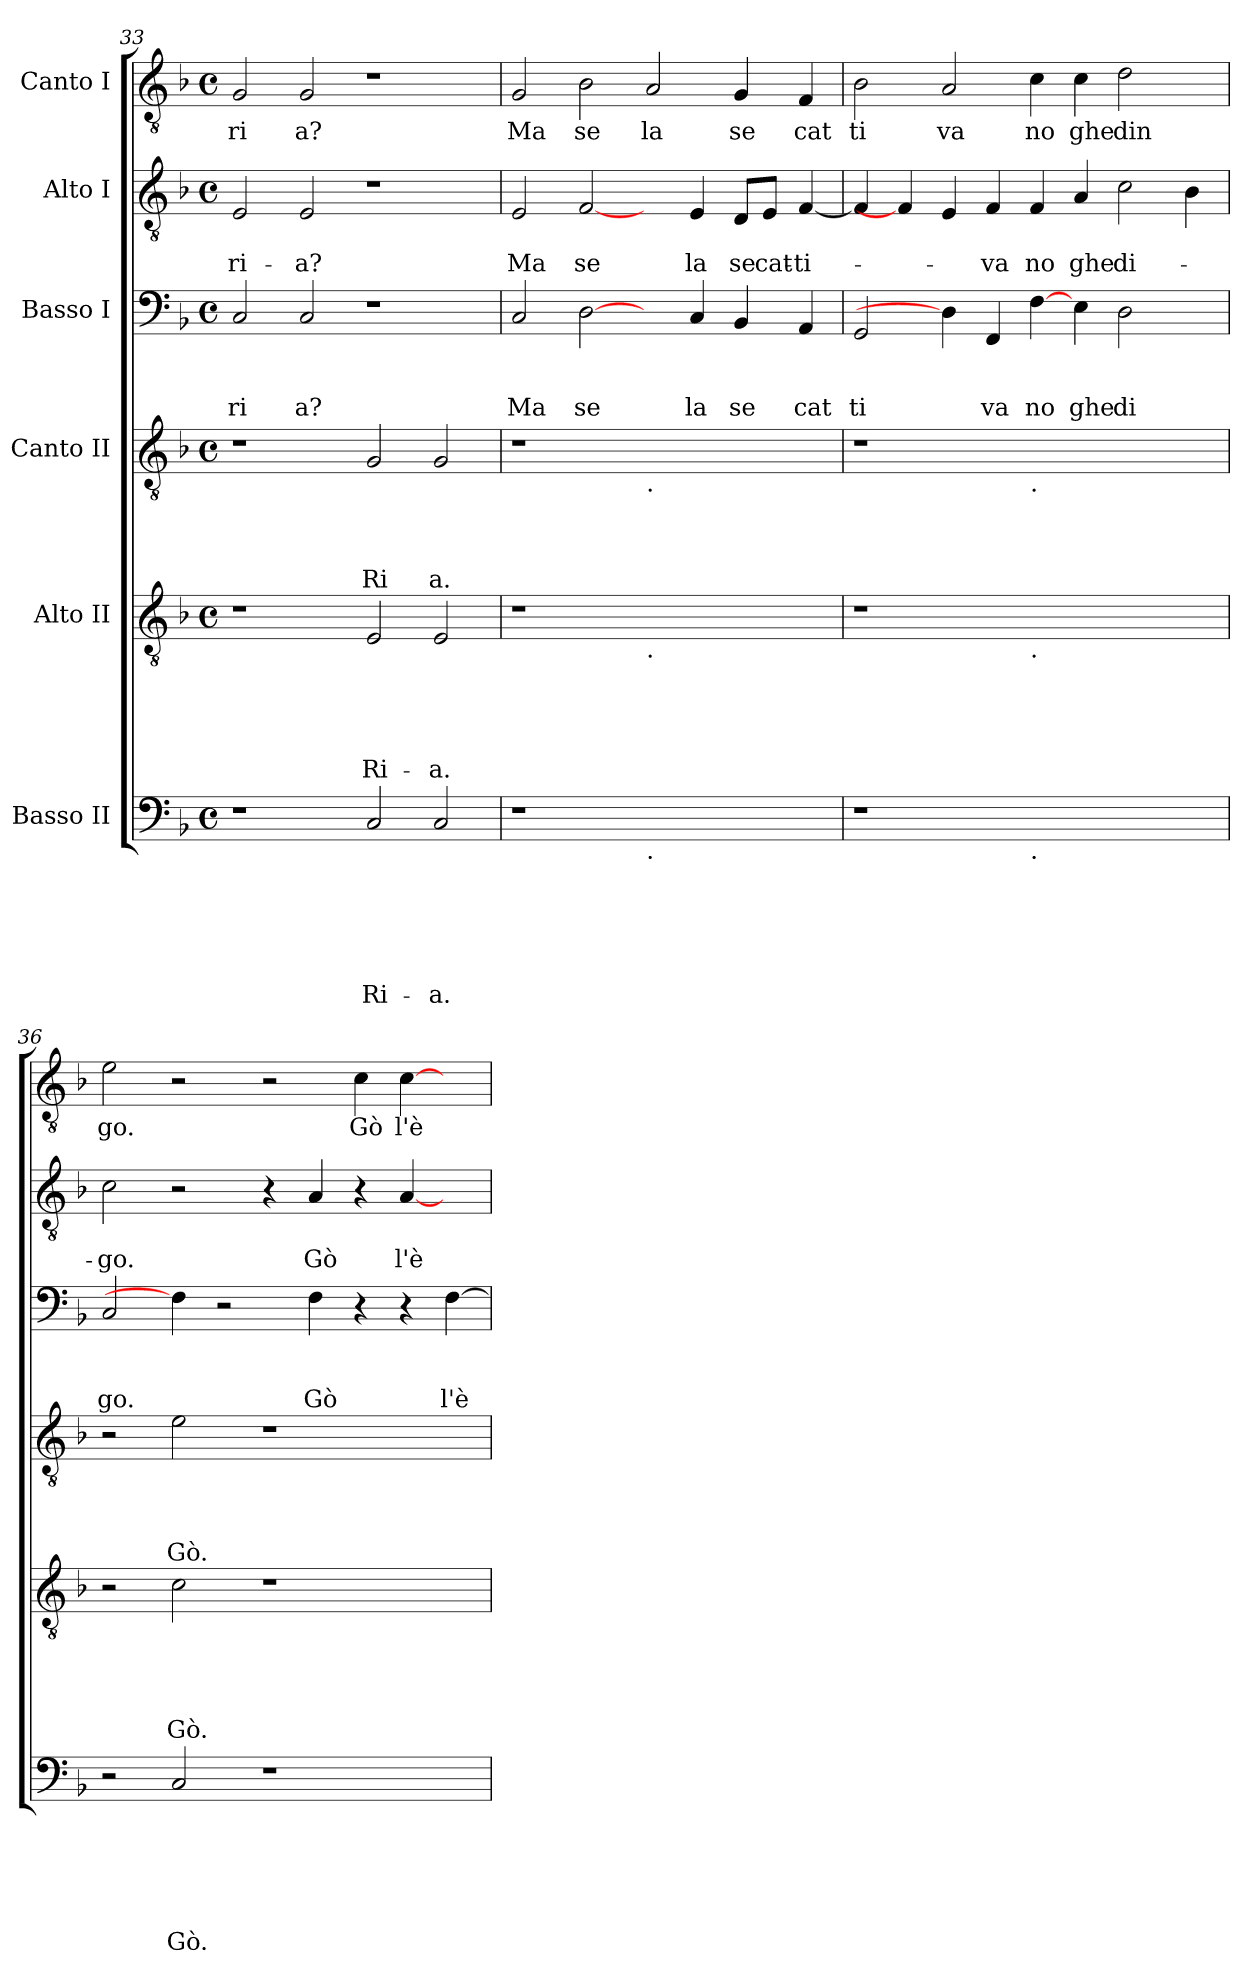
**kern	**text	**text	**text	**text	**text	**text	**kern	**text	**text	**text	**text	**text	**kern	**text	**text	**text	**text	**kern	**text	**text	**text	**kern	**text	**text	**kern	**text
*part6	*part6	*part6	*part6	*part6	*part6	*part6	*part5	*part5	*part5	*part5	*part5	*part5	*part4	*part4	*part4	*part4	*part4	*part3	*part3	*part3	*part3	*part2	*part2	*part2	*part1	*part1
*staff6	*staff6	*staff6	*staff6	*staff6	*staff6	*staff6	*staff5	*staff5	*staff5	*staff5	*staff5	*staff5	*staff4	*staff4	*staff4	*staff4	*staff4	*staff3	*staff3	*staff3	*staff3	*staff2	*staff2	*staff2	*staff1	*staff1
*I"Basso II	*	*	*	*	*	*	*I"Alto II	*	*	*	*	*	*I"Canto II	*	*	*	*	*I"Basso I	*	*	*	*I"Alto I	*	*	*I"Canto I	*
!!LO:LB:g=z
*clefF4	*	*	*	*	*	*	*clefGv2	*	*	*	*	*	*clefGv2	*	*	*	*	*clefF4	*	*	*	*clefGv2	*	*	*clefGv2	*
*k[b-]	*	*	*	*	*	*	*k[b-]	*	*	*	*	*	*k[b-]	*	*	*	*	*k[b-]	*	*	*	*k[b-]	*	*	*k[b-]	*
*F:	*	*	*	*	*	*	*F:	*	*	*	*	*	*F:	*	*	*	*	*F:	*	*	*	*F:	*	*	*F:	*
*M4/4	*	*	*	*	*	*	*M4/4	*	*	*	*	*	*M4/4	*	*	*	*	*M4/4	*	*	*	*M4/4	*	*	*M4/4	*
*met(c)	*	*	*	*	*	*	*met(c)	*	*	*	*	*	*met(c)	*	*	*	*	*met(c)	*	*	*	*met(c)	*	*	*met(c)	*
=33	=33	=33	=33	=33	=33	=33	=33	=33	=33	=33	=33	=33	=33	=33	=33	=33	=33	=33	=33	=33	=33	=33	=33	=33	=33	=33
!	!	!	!	!	!	!	!	!	!	!	!	!	!	!	!	!	!	!	!	!	!LO:LY:b	!	!	!LO:LY:b	!	!LO:LY:b
1r	.	.	.	.	.	.	1r	.	.	.	.	.	1r	.	.	.	.	2C/	.	.	-ri	2E/	.	-ri-	2G/	ri
!	!	!	!	!	!	!	!	!	!	!	!	!	!	!	!	!	!	!	!	!	!LO:LY:b	!	!	!LO:LY:b	!	!LO:LY:b
.	.	.	.	.	.	.	.	.	.	.	.	.	.	.	.	.	.	2C/	.	.	a?	2E/	.	-a?	2G/	a?
!	!	!	!	!	!	!LO:LY:b	!	!	!	!	!	!LO:LY:b	!	!	!	!	!LO:LY:b	!	!	!	!	!	!	!	!	!
2C/	.	.	.	.	.	Ri-	2E/	.	.	.	.	Ri-	2G/	.	.	.	Ri	1r	.	.	.	1r	.	.	1r	.
!	!	!	!	!	!	!LO:LY:b	!	!	!	!	!	!LO:LY:b	!	!	!	!	!LO:LY:b	!	!	!	!	!	!	!	!	!
2C/	.	.	.	.	.	-a.	2E/	.	.	.	.	-a.	2G/	.	.	.	a.	.	.	.	.	.	.	.	.	.
=34	=34	=34	=34	=34	=34	=34	=34	=34	=34	=34	=34	=34	=34	=34	=34	=34	=34	=34	=34	=34	=34	=34	=34	=34	=34	=34
!	!	!	!	!	!	!	!	!	!	!	!	!	!	!	!	!	!	!	!	!	!LO:LY:b	!	!	!LO:LY:b	!	!LO:LY:b
1r	.	.	.	.	.	.	1r	.	.	.	.	.	1r	.	.	.	.	2C/	.	.	Ma	2E/	.	Ma	2G/	Ma
!	!	!	!	!	!	!	!	!	!	!	!	!	!	!	!	!	!	!	!	!	!LO:LY:b	!	!	!LO:LY:b	!	!LO:LY:b
.	.	.	.	.	.	.	.	.	.	.	.	.	.	.	.	.	.	[2D\	.	.	se	[2F/	.	se	2B-\	se
!	!	!	!	!	!	!	!	!	!	!	!	!	!LO:TX:b:t=.	!	!	!	!	!	!	!	!	!	!	!	!	!
!	!	!	!	!	!	!	!LO:TX:b:t=.	!	!	!	!	!	!	!	!	!	!	!	!	!	!	!	!	!	!	!
!LO:TX:b:t=.	!	!	!	!	!	!	!	!	!	!	!	!	!	!	!	!	!	!	!	!	!	!	!	!	!	!
!	!	!	!	!	!	!	!	!	!	!	!	!	!	!	!	!	!	!	!	!	!	!	!	!	!	!LO:LY:b
1ryy	.	.	.	.	.	.	1ryy	.	.	.	.	.	1ryy	.	.	.	.	4ryy	.	.	.	4ryy	.	.	2A/	la
!	!	!	!	!	!	!	!	!	!	!	!	!	!	!	!	!	!	!	!	!	!LO:LY:b	!	!	!LO:LY:b	!	!
.	.	.	.	.	.	.	.	.	.	.	.	.	.	.	.	.	.	4C/	.	.	la	4E/	.	la	.	.
!	!	!	!	!	!	!	!	!	!	!	!	!	!	!	!	!	!	!	!	!	!LO:LY:b	!	!	!LO:LY:b	!	!LO:LY:b
.	.	.	.	.	.	.	.	.	.	.	.	.	.	.	.	.	.	4BB-/	.	.	se	8D/L	.	se	4G/	se
!	!	!	!	!	!	!	!	!	!	!	!	!	!	!	!	!	!	!	!	!	!	!	!	!LO:LY:b	!	!
.	.	.	.	.	.	.	.	.	.	.	.	.	.	.	.	.	.	.	.	.	.	8E/J	.	cat-	.	.
!	!	!	!	!	!	!	!	!	!	!	!	!	!	!	!	!	!	!	!	!	!LO:LY:b	!	!	!LO:LY:b	!	!LO:LY:b
.	.	.	.	.	.	.	.	.	.	.	.	.	.	.	.	.	.	4AA/	.	.	cat	[<4F/	.	-ti-	4F/	cat
=35	=35	=35	=35	=35	=35	=35	=35	=35	=35	=35	=35	=35	=35	=35	=35	=35	=35	=35	=35	=35	=35	=35	=35	=35	=35	=35
!	!	!	!	!	!	!	!	!	!	!	!	!	!	!	!	!	!	!	!	!	!LO:LY:b	!	!	!	!	!LO:LY:b
1r	.	.	.	.	.	.	1r	.	.	.	.	.	1r	.	.	.	.	2GG/	.	.	ti	4F/]	.	.	2B-\	ti
.	.	.	.	.	.	.	.	.	.	.	.	.	.	.	.	.	.	.	.	.	.	4F/]	.	.	.	.
!	!	!	!	!	!	!	!	!	!	!	!	!	!	!	!	!	!	!	!	!	!	!	!	!	!	!LO:LY:b
.	.	.	.	.	.	.	.	.	.	.	.	.	.	.	.	.	.	4D\]	.	.	.	4E/	.	.	2A/	va
!	!	!	!	!	!	!	!	!	!	!	!	!	!	!	!	!	!	!	!	!	!LO:LY:b	!	!	!LO:LY:b	!	!
.	.	.	.	.	.	.	.	.	.	.	.	.	.	.	.	.	.	4FF/	.	.	va	4F/	.	-va	.	.
!	!	!	!	!	!	!	!	!	!	!	!	!	!LO:TX:b:t=.	!	!	!	!	!	!	!	!	!	!	!	!	!
!	!	!	!	!	!	!	!LO:TX:b:t=.	!	!	!	!	!	!	!	!	!	!	!	!	!	!	!	!	!	!	!
!LO:TX:b:t=.	!	!	!	!	!	!	!	!	!	!	!	!	!	!	!	!	!	!	!	!	!	!	!	!	!	!
!	!	!	!	!	!	!	!	!	!	!	!	!	!	!	!	!	!	!	!	!	!LO:LY:b	!	!	!LO:LY:b	!	!LO:LY:b
1ryy	.	.	.	.	.	.	1ryy	.	.	.	.	.	1ryy	.	.	.	.	[4F\	.	.	no	4F/	.	no	4c\	no
!	!	!	!	!	!	!	!	!	!	!	!	!	!	!	!	!	!	!	!	!	!LO:LY:b	!	!	!LO:LY:b	!	!LO:LY:b
.	.	.	.	.	.	.	.	.	.	.	.	.	.	.	.	.	.	4E\	.	.	ghe	4A/	.	ghe	4c\	ghe
!	!	!	!	!	!	!	!	!	!	!	!	!	!	!	!	!	!	!	!	!	!LO:LY:b	!	!	!LO:LY:b	!	!LO:LY:b
.	.	.	.	.	.	.	.	.	.	.	.	.	.	.	.	.	.	2D\	.	.	di	2c\	.	di-	2d\	din
4ryy	.	.	.	.	.	.	4ryy	.	.	.	.	.	4ryy	.	.	.	.	4ryy	.	.	.	4B-\	.	.	4ryy	.
=36	=36	=36	=36	=36	=36	=36	=36	=36	=36	=36	=36	=36	=36	=36	=36	=36	=36	=36	=36	=36	=36	=36	=36	=36	=36	=36
!	!	!	!	!	!	!	!	!	!	!	!	!	!	!	!	!	!	!	!	!	!LO:LY:b	!	!	!LO:LY:b	!	!LO:LY:b
2r	.	.	.	.	.	.	2r	.	.	.	.	.	2r	.	.	.	.	2C/	.	.	go.	2c\	.	-go.	2e\	go.
!	!	!	!	!	!	!LO:LY:b	!	!	!	!	!	!LO:LY:b	!	!	!	!	!LO:LY:b	!	!	!	!	!	!	!	!	!
2C/	.	.	.	.	.	Gò.	2c\	.	.	.	.	Gò.	2e\	.	.	.	Gò.	4F\]	.	.	.	2r	.	.	2r	.
.	.	.	.	.	.	.	.	.	.	.	.	.	.	.	.	.	.	2r	.	.	.	.	.	.	.	.
1r	.	.	.	.	.	.	1r	.	.	.	.	.	1r	.	.	.	.	.	.	.	.	4r	.	.	2r	.
!	!	!	!	!	!	!	!	!	!	!	!	!	!	!	!	!	!	!	!	!	!LO:LY:b	!	!	!LO:LY:b	!	!
.	.	.	.	.	.	.	.	.	.	.	.	.	.	.	.	.	.	4F\	.	.	Gò	4A/	.	Gò	.	.
!	!	!	!	!	!	!	!	!	!	!	!	!	!	!	!	!	!	!	!	!	!	!	!	!	!	!LO:LY:b
.	.	.	.	.	.	.	.	.	.	.	.	.	.	.	.	.	.	4r	.	.	.	4r	.	.	4c\	Gò
!	!	!	!	!	!	!	!	!	!	!	!	!	!	!	!	!	!	!	!	!	!	!	!	!LO:LY:b	!	!LO:LY:b
.	.	.	.	.	.	.	.	.	.	.	.	.	.	.	.	.	.	4r	.	.	.	[<4A/	.	l'è	[>4c\	l'è
!	!	!	!	!	!	!	!	!	!	!	!	!	!	!	!	!	!	!	!	!	!LO:LY:b	!	!	!	!	!
4ryy	.	.	.	.	.	.	4ryy	.	.	.	.	.	4ryy	.	.	.	.	[>4F\	.	.	l'è	4ryy	.	.	4ryy	.
=	=	=	=	=	=	=	=	=	=	=	=	=	=	=	=	=	=	=	=	=	=	=	=	=	=	=
*-	*-	*-	*-	*-	*-	*-	*-	*-	*-	*-	*-	*-	*-	*-	*-	*-	*-	*-	*-	*-	*-	*-	*-	*-	*-	*-
